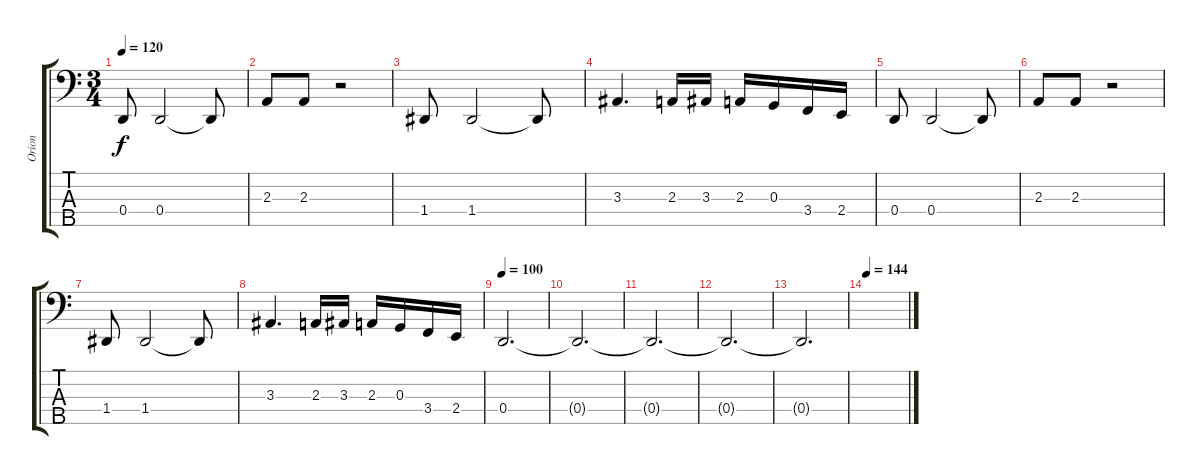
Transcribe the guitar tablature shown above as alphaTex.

\track ("Orion" "Orion") {instrument electricbasspick}
\staff {score tabs}
\tuning (F2 C2 G1 D1 A0) {hide}
\ts (3 4)
\tempo 120
\clef f4
\ks c
0.4.8{dy f} 0.4.2 0.4{t}.8 |
2.3.8 2.3.8 r.2 |
1.4.8 1.4.2 1.4{t}.8 |
3.3.4{d} 2.3.16 3.3.16 2.3.16 0.3.16 3.4.16 2.4.16 |
0.4.8 0.4.2 0.4{t}.8 |
2.3.8 2.3.8 r.2 |
1.4.8 1.4.2 1.4{t}.8 |
3.3.4{d} 2.3.16 3.3.16 2.3.16 0.3.16 3.4.16 2.4.16 |
\tempo 100
0.4.2{d} |
0.4{t}.2{d} |
0.4{t}.2{d} |
0.4{t}.2{d} |
0.4{t}.2{d} |
\tempo 144
